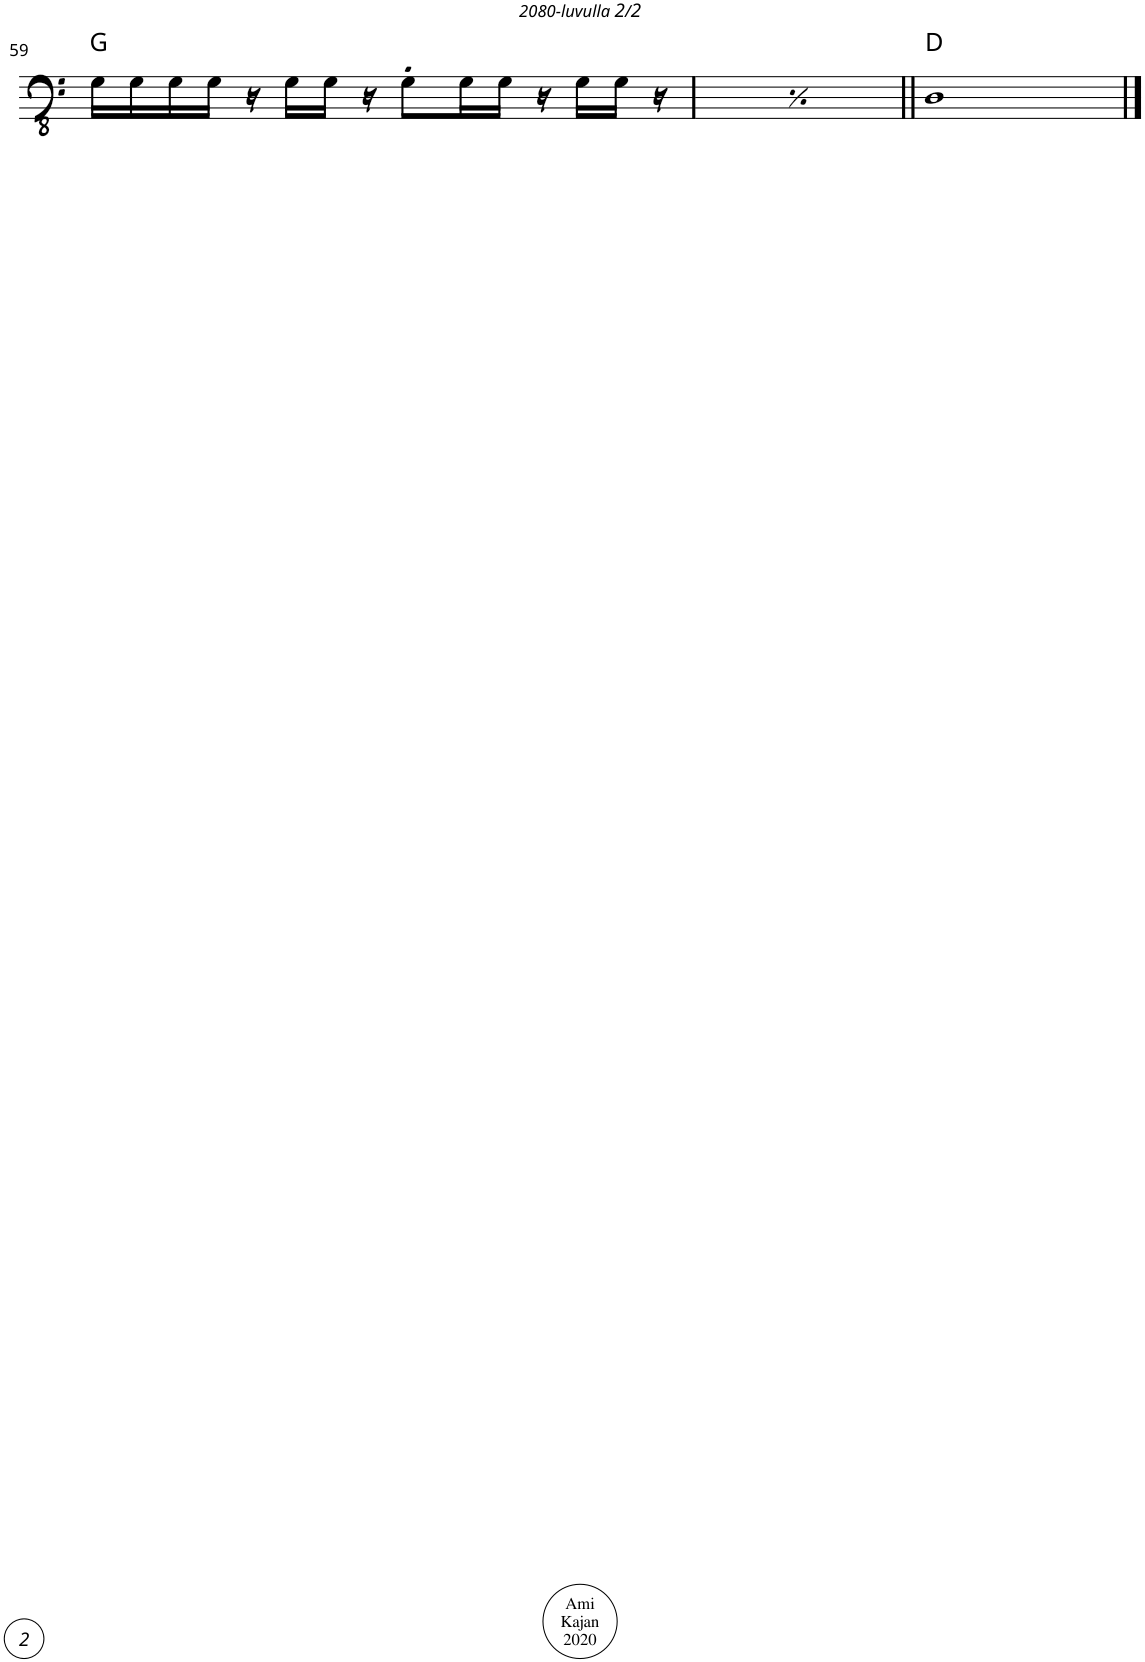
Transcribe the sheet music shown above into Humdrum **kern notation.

**kern	**harte
*part1	*part1
*staff1	*
*I"Piano	*
*I'Pno.	*
!!LO:PB:g=z
*clefFv4	*
*k[]	*
*M4/4	*
*met(c)	*
=59	=59
16GG\LL	G:maj
16GG\	.
16GG\	.
16GG\JJ	.
16r	.
16GG\LL	.
16GG\JJ	.
16r	.
8GG'\L	.
16GG\L	.
16GG\JJ	.
16r	.
16GG\LL	.
16GG\JJ	.
16r	.
=60	=60
16GG\LL	G:maj
16GG\	.
16GG\	.
16GG\JJ	.
16r	.
16GG\LL	.
16GG\JJ	.
16r	.
8GG'\L	.
16GG\L	.
16GG\JJ	.
16r	.
16GG\LL	.
16GG\JJ	.
16r	.
=61||	=61||
1DD	D:maj
==	==
*-	*-
